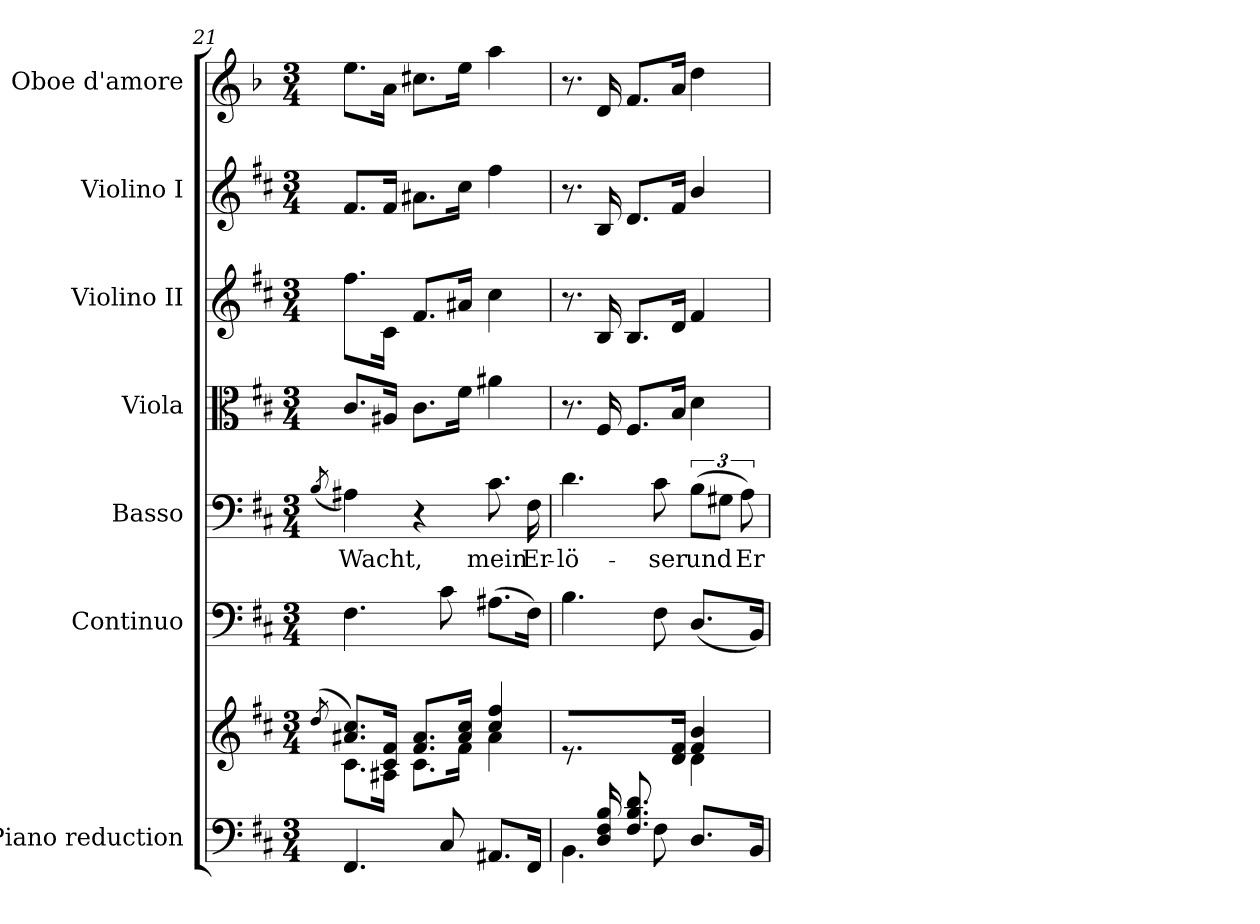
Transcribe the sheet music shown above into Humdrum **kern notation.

**kern	**kern	**dynam	**kern	**dynam	**kern	**text	**kern	**dynam	**kern	**dynam	**kern	**dynam	**kern	**dynam
*part7	*part7	*part7	*part6	*part6	*part5	*part5	*part4	*part4	*part3	*part3	*part2	*part2	*part1	*part1
*staff8	*staff7	*staff7/8	*staff6	*staff6	*staff5	*staff5	*staff4	*staff4	*staff3	*staff3	*staff2	*staff2	*staff1	*staff1
*I"Piano reduction	*	*	*I"Continuo	*	*I"Basso	*	*I"Viola	*	*I"Violino II	*	*I"Violino I	*	*I"Oboe d'amore	*
*I'Pno	*	*	*	*	*	*	*	*	*	*	*	*	*I'Ob	*
*clefF4	*clefG2	*	*clefF4	*	*clefF4	*	*clefC3	*	*clefG2	*	*clefG2	*	*clefG2	*
*	*	*	*	*	*	*	*	*	*	*	*	*	*ITrd2c3	*
*k[f#c#]	*k[f#c#]	*	*k[f#c#]	*	*k[f#c#]	*	*k[f#c#]	*	*k[f#c#]	*	*k[f#c#]	*	*k[f#c#]	*
*M3/4	*M3/4	*	*M3/4	*	*M3/4	*	*M3/4	*	*M3/4	*	*M3/4	*	*M3/4	*
=21	=21	=21	=21	=21	=21	=21	=21	=21	=21	=21	=21	=21	=21	=21
.	(>8qdd/	.	.	.	(8qB/	.	.	.	.	.	.	.	.	.
*	*^	*	*	*	*	*	*	*	*	*	*	*	*	*
!	!	!	!	!	!	!	!LO:LY:b	!	!	!	!	!	!	!	!
4.FF#/	8.a#X/ 8.cc#/L)	8.c#\L	.	4.F#\	.	4A#X\)	Wacht,	8.c#/L	.	8.ff#\L	.	8.f#/L	.	8.cc#\L	.
.	16c#/ 16f#/Jk	16A#X\Jk	.	.	.	.	.	16A#X/Jk	.	16c#\Jk	.	16f#/Jk	.	16f#\Jk	.
!	!	!	!LO:DY:b	!	!	!	!	!	!	!	!	!	!	!	!
!	!	!	!LO:DY:n=1:b	!	!	!	!	!	!LO:DY:b	!	!	!	!	!	!
!	!	!	!	!	!	!	!	!	!LO:DY:n=1:b	!	!LO:DY:b	!	!	!	!
!	!	!	!	!	!	!	!	!	!	!	!LO:DY:n=1:b	!	!LO:DY:b	!	!
!	!	!	!	!	!	!	!	!	!	!	!	!	!LO:DY:n=1:b	!	!LO:DY:b
!	!	!	!	!	!	!	!	!	!	!	!	!	!	!	!LO:DY:n=1:b
.	8.f#/ 8.a#/L	8.c#\L	other-dynamics f	.	.	4r	.	8.c#\L	other-dynamics f	8.f#/L	other-dynamics f	8.a#X\L	other-dynamics f	8.a#X\L	other-dynamics f
!	!	!	!	!	!LO:DY:b	!	!	!	!	!	!	!	!	!	!
!	!	!	!	!	!LO:DY:n=1:b	!	!	!	!	!	!	!	!	!	!
8C#/	.	.	.	8c#\	other-dynamics f	.	.	.	.	.	.	.	.	.	.
.	16a#/ 16cc#/Jk	16f#\Jk	.	.	.	.	.	16f#\Jk	.	16a#X/Jk	.	16cc#\Jk	.	16cc#\Jk	.
!	!	!	!	!	!	!	!LO:LY:b	!	!	!	!	!	!	!	!
8.AA#X/L	4cc#/ 4ff#/	4a#\	.	(8.A#X\L	.	8.c#\	mein	4a#X\	.	4cc#\	.	4ff#\	.	4ff#\	.
!	!	!	!	!	!	!	!LO:LY:b	!	!	!	!	!	!	!	!
16FF#/Jk	.	.	.	16F#\Jk)	.	16F#\	Er-	.	.	.	.	.	.	.	.
=22	=22	=22	=22	=22	=22	=22	=22	=22	=22	=22	=22	=22	=22	=22	=22
*^	*	*	*	*	*	*	*	*	*	*	*	*	*	*	*
!	!	!	!	!	!	!	!	!LO:LY:b	!	!	!	!	!	!	!	!
8.ryy	4.BB\	8.r	2ryy	.	4.B\	.	4.d\	lö-	8.r	.	8.r	.	8.r	.	8.r	.
16D/ 16F#/ 16B/	.	4ryy	.	.	.	.	.	.	16F#/	.	16B/	.	16B/	.	16B/	.
8.F#/ 8.B/ 8.d/L	.	.	.	.	.	.	.	.	8.F#/L	.	8.B/L	.	8.d/L	.	8.d/L	.
!	!	!	!	!	!	!	!	!LO:LY:b	!	!	!	!	!	!	!	!
.	8F#\	.	.	.	8F#\	.	8c#\	ser	.	.	.	.	.	.	.	.
4ryy	.	16d/ 16f#/Jk	.	.	.	.	.	.	16B/Jk	.	16d/Jk	.	16f#/Jk	.	16f#/Jk	.
!	!	!	!	!	!	!	!	!LO:LY:b	!	!	!	!	!	!	!	!
.	8.D/L	4f#/ 4b/	4d\	.	(8.D/L	.	(12B\L	und	4d\	.	4f#/	.	4b/	.	4b\	.
.	.	.	.	.	.	.	12G#X\J	.	.	.	.	.	.	.	.	.
!	!	!	!	!	!	!	!	!LO:LY:b	!	!	!	!	!	!	!	!
.	.	.	.	.	.	.	12A\)	Er-	.	.	.	.	.	.	.	.
16ryy	16BB/Jk	.	.	.	16BB/Jk)	.	.	.	.	.	.	.	.	.	.	.
*v	*v	*	*	*	*	*	*	*	*	*	*	*	*	*	*	*
*	*v	*v	*	*	*	*	*	*	*	*	*	*	*	*	*
=	=	=	=	=	=	=	=	=	=	=	=	=	=	=
*-	*-	*-	*-	*-	*-	*-	*-	*-	*-	*-	*-	*-	*-	*-
